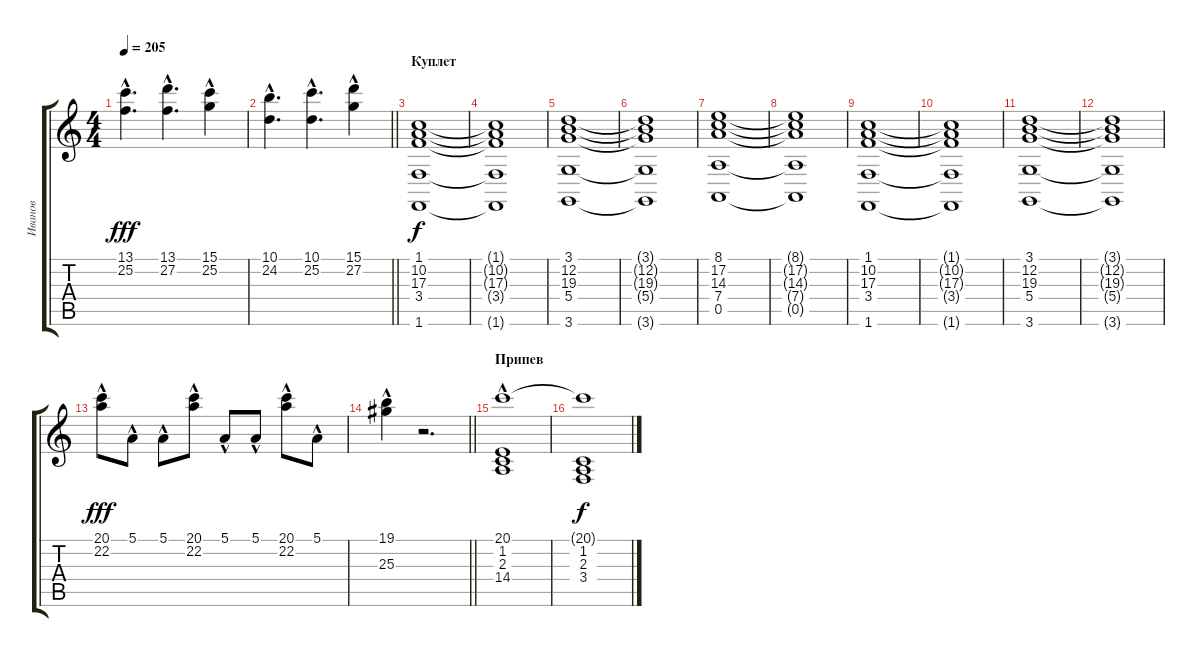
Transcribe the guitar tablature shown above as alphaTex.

\track ("Иванов" "Иванов") {instrument stringensemble1}
\staff {score tabs}
\tuning (E4 B3 G3 D3 A2 E2) {hide}
\ts (4 4)
\tempo 205
\clef g2
\ks c
(13.1 25.2{hac}).4{d dy fff} (13.1 27.2{hac}).4{d} (15.1 25.2{hac}).4 |
\barLineRight lightlight
(10.1 24.2{hac}).4{d} (10.1 25.2{hac}).4{d} (15.1 27.2{hac}).4 |
\section ("" "Куплет")
(1.1 10.2 17.3 3.4 1.6).1{dy f} |
(1.1{t} 10.2{t} 17.3{t} 3.4{t} 1.6{t}).1 |
(3.1 12.2 19.3 5.4 3.6).1 |
(3.1{t} 12.2{t} 19.3{t} 5.4{t} 3.6{t}).1 |
(8.1 17.2 14.3 7.4 0.5).1 |
(8.1{t} 17.2{t} 14.3{t} 7.4{t} 0.5{t}).1 |
(1.1 10.2 17.3 3.4 1.6).1 |
(1.1{t} 10.2{t} 17.3{t} 3.4{t} 1.6{t}).1 |
(3.1 12.2 19.3 5.4 3.6).1 |
(3.1{t} 12.2{t} 19.3{t} 5.4{t} 3.6{t}).1 |
(20.1{hac} 22.2{hac}).8{dy fff} 5.1{hac}.8 5.1{hac}.8 (20.1{hac} 22.2{hac}).8 5.1{hac}.8 5.1{hac}.8 (20.1{hac} 22.2{hac}).8 5.1{hac}.8 |
\barLineRight lightlight
(19.1{hac} 25.3{hac}).4 r.2{d} |
\section ("" "Припев")
(20.1{hac} 1.2 2.3 14.4).1 |
(20.1{t} 1.2 2.3 3.4).1{dy f}
